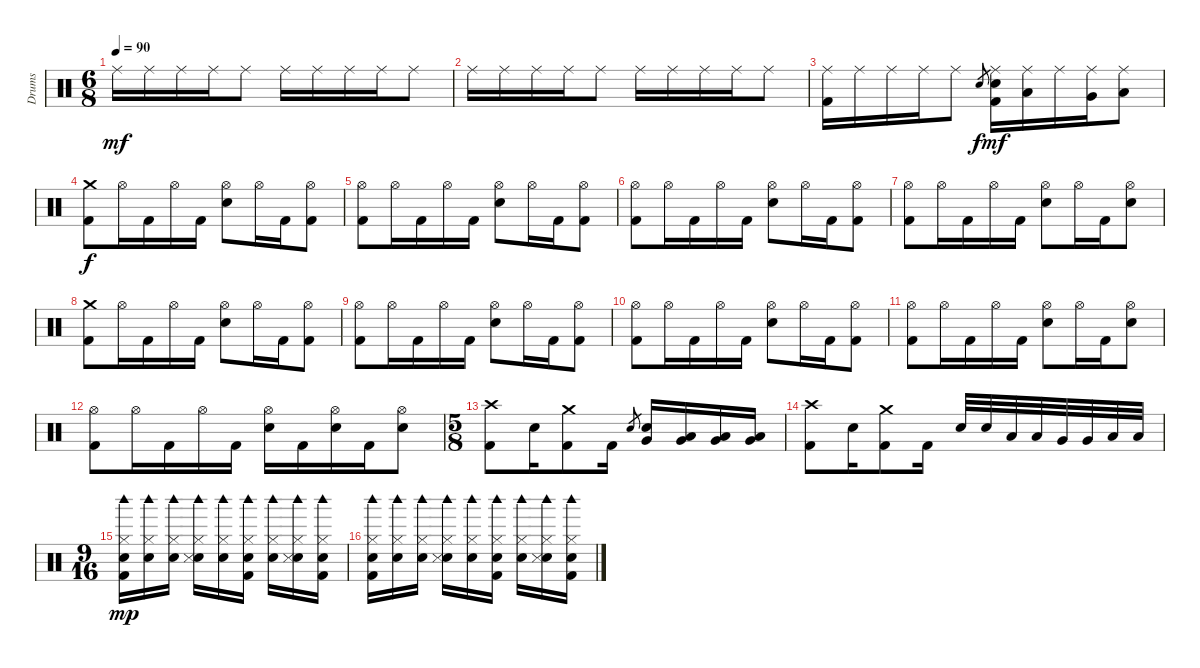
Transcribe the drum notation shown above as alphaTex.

\track ("Drums" "Drums") {instrument percussion}
\staff {score}
\articulation defaults
\ts (6 8)
\tempo 90
\clef neutral
\ks c "Ride (middle)".16{dy mf} "Ride (middle)".16 "Ride (middle)".16 "Ride (middle)".16 "Ride (middle)".8 "Ride (middle)".16 "Ride (middle)".16 "Ride (middle)".16 "Ride (middle)".16 "Ride (middle)".8
|
"Ride (middle)".16 "Ride (middle)".16 "Ride (middle)".16 "Ride (middle)".16 "Ride (middle)".8 "Ride (middle)".16 "Ride (middle)".16 "Ride (middle)".16 "Ride (middle)".16 "Ride (middle)".8 |
("Ride (middle)" "Kick (hit) 2").16 "Ride (middle)".16 "Ride (middle)".16 "Ride (middle)".16 "Ride (middle)".8 "Electric Snare (hit)".8{gr dy f} ("Ride (middle)" "Electric Snare (hit)" "Kick (hit) 2").16{dy mf} ("Ride (middle)" "Low Tom (hit)").16 "Ride (middle)".16 ("Ride (middle)" "Very Low Tom (hit)").16 ("Ride (middle)" "Low Floor Tom (hit)").8 |
("Crash medium (hit)" "Kick (hit) 2").8{dy f} "Hi-Hat (open)".16 "Kick (hit) 2".16 "Hi-Hat (open)".16 "Kick (hit) 2".16 ("Hi-Hat (open)" "Electric Snare (hit)").8 "Hi-Hat (open)".16 "Kick (hit) 2".16 ("Hi-Hat (open)" "Kick (hit) 2").8 |
("Hi-Hat (open)" "Kick (hit) 2").8 "Hi-Hat (open)".16 "Kick (hit) 2".16 "Hi-Hat (open)".16 "Kick (hit) 2".16 ("Hi-Hat (open)" "Electric Snare (hit)").8 "Hi-Hat (open)".16 "Kick (hit) 2".16 ("Hi-Hat (open)" "Kick (hit) 2").8 |
("Hi-Hat (open)" "Kick (hit) 2").8 "Hi-Hat (open)".16 "Kick (hit) 2".16 "Hi-Hat (open)".16 "Kick (hit) 2".16 ("Hi-Hat (open)" "Electric Snare (hit)").8 "Hi-Hat (open)".16 "Kick (hit) 2".16 ("Hi-Hat (open)" "Kick (hit) 2").8 |
("Hi-Hat (open)" "Kick (hit) 2").8 "Hi-Hat (open)".16 "Kick (hit) 2".16 "Hi-Hat (open)".16 "Kick (hit) 2".16 ("Hi-Hat (open)" "Electric Snare (hit)").8 "Hi-Hat (open)".16 "Kick (hit) 2".16 ("Hi-Hat (open)" "Electric Snare (hit)").8 |
("Crash medium (hit)" "Kick (hit) 2").8 "Hi-Hat (open)".16 "Kick (hit) 2".16 "Hi-Hat (open)".16 "Kick (hit) 2".16 ("Hi-Hat (open)" "Electric Snare (hit)").8 "Hi-Hat (open)".16 "Kick (hit) 2".16 ("Hi-Hat (open)" "Kick (hit) 2").8 |
("Hi-Hat (open)" "Kick (hit) 2").8 "Hi-Hat (open)".16 "Kick (hit) 2".16 "Hi-Hat (open)".16 "Kick (hit) 2".16 ("Hi-Hat (open)" "Electric Snare (hit)").8 "Hi-Hat (open)".16 "Kick (hit) 2".16 ("Hi-Hat (open)" "Kick (hit) 2").8 |
("Hi-Hat (open)" "Kick (hit) 2").8 "Hi-Hat (open)".16 "Kick (hit) 2".16 "Hi-Hat (open)".16 "Kick (hit) 2".16 ("Hi-Hat (open)" "Electric Snare (hit)").8 "Hi-Hat (open)".16 "Kick (hit) 2".16 ("Hi-Hat (open)" "Kick (hit) 2").8 |
("Hi-Hat (open)" "Kick (hit) 2").8 "Hi-Hat (open)".16 "Kick (hit) 2".16 "Hi-Hat (open)".16 "Kick (hit) 2".16 ("Hi-Hat (open)" "Electric Snare (hit)").8 "Hi-Hat (open)".16 "Kick (hit) 2".16 ("Hi-Hat (open)" "Electric Snare (hit)").8 |
("Hi-Hat (open)" "Kick (hit) 2").8 "Hi-Hat (open)".16 "Kick (hit) 2".16 "Hi-Hat (open)".16 "Kick (hit) 2".16 ("Hi-Hat (open)" "Electric Snare (hit)").16 "Kick (hit) 2".16 ("Hi-Hat (open)" "Electric Snare (hit)").16 "Kick (hit) 2".16 ("Hi-Hat (open)" "Electric Snare (hit)").8 |
\ts (5 8)
("Crash high (hit)" "Kick (hit) 2").8 "Electric Snare (hit)".16 ("Crash medium (hit)" "Kick (hit) 2").8 "Kick (hit) 2".16 "Electric Snare (hit)".8{gr} ("Very Low Tom (hit)" "Electric Snare (hit)").16 ("Low Tom (hit)" "Very Low Tom (hit)").16 ("Very Low Tom (hit)" "Low Floor Tom (hit)").16 ("Very Low Tom (hit)" "Low Floor Tom (hit)").16 |
("Crash high (hit)" "Kick (hit) 2").8 "Electric Snare (hit)".16 ("Crash medium (hit)" "Kick (hit) 2").8 "Kick (hit) 2".16 "Electric Snare (hit)".32 "Electric Snare (hit)".32 "Low Tom (hit)".32 "Low Tom (hit)".32 "Very Low Tom (hit)".32 "Very Low Tom (hit)".32 "Low Floor Tom (hit)".32 "Low Floor Tom (hit)".32 |
\ts (9 16)
("Woodblock high (hit)" "Hand Clap (hit)" "Hi-Hat (closed)" "Kick (hit) 2").16{dy mp} ("Woodblock high (hit)" "Hand Clap (hit)" "Hi-Hat (closed)").16 ("Woodblock high (hit)" "Hand Clap (hit)" "Hi-Hat (closed)").16 ("Woodblock high (hit)" "Hand Clap (hit)" "Hi-Hat (closed)" "Snare (side stick) 3").16 ("Woodblock high (hit)" "Hand Clap (hit)" "Hi-Hat (closed)").16 ("Woodblock high (hit)" "Hand Clap (hit)" "Hi-Hat (closed)" "Kick (hit) 2").16 ("Woodblock high (hit)" "Hand Clap (hit)" "Hi-Hat (closed)").16 ("Woodblock high (hit)" "Hand Clap (hit)" "Hi-Hat (closed)" "Snare (side stick) 3").16 ("Woodblock high (hit)" "Hand Clap (hit)" "Hi-Hat (closed)" "Kick (hit) 2").16 |
("Woodblock high (hit)" "Hand Clap (hit)" "Hi-Hat (closed)" "Kick (hit) 2").16 ("Woodblock high (hit)" "Hand Clap (hit)" "Hi-Hat (closed)").16 ("Woodblock high (hit)" "Hand Clap (hit)" "Hi-Hat (closed)").16 ("Woodblock high (hit)" "Hand Clap (hit)" "Hi-Hat (closed)" "Snare (side stick) 3").16 ("Woodblock high (hit)" "Hand Clap (hit)" "Hi-Hat (closed)").16 ("Woodblock high (hit)" "Hand Clap (hit)" "Hi-Hat (closed)" "Kick (hit) 2").16 ("Woodblock high (hit)" "Hand Clap (hit)" "Hi-Hat (closed)").16 ("Woodblock high (hit)" "Hand Clap (hit)" "Hi-Hat (closed)" "Snare (side stick) 3").16 ("Woodblock high (hit)" "Hand Clap (hit)" "Hi-Hat (closed)" "Kick (hit) 2").16
